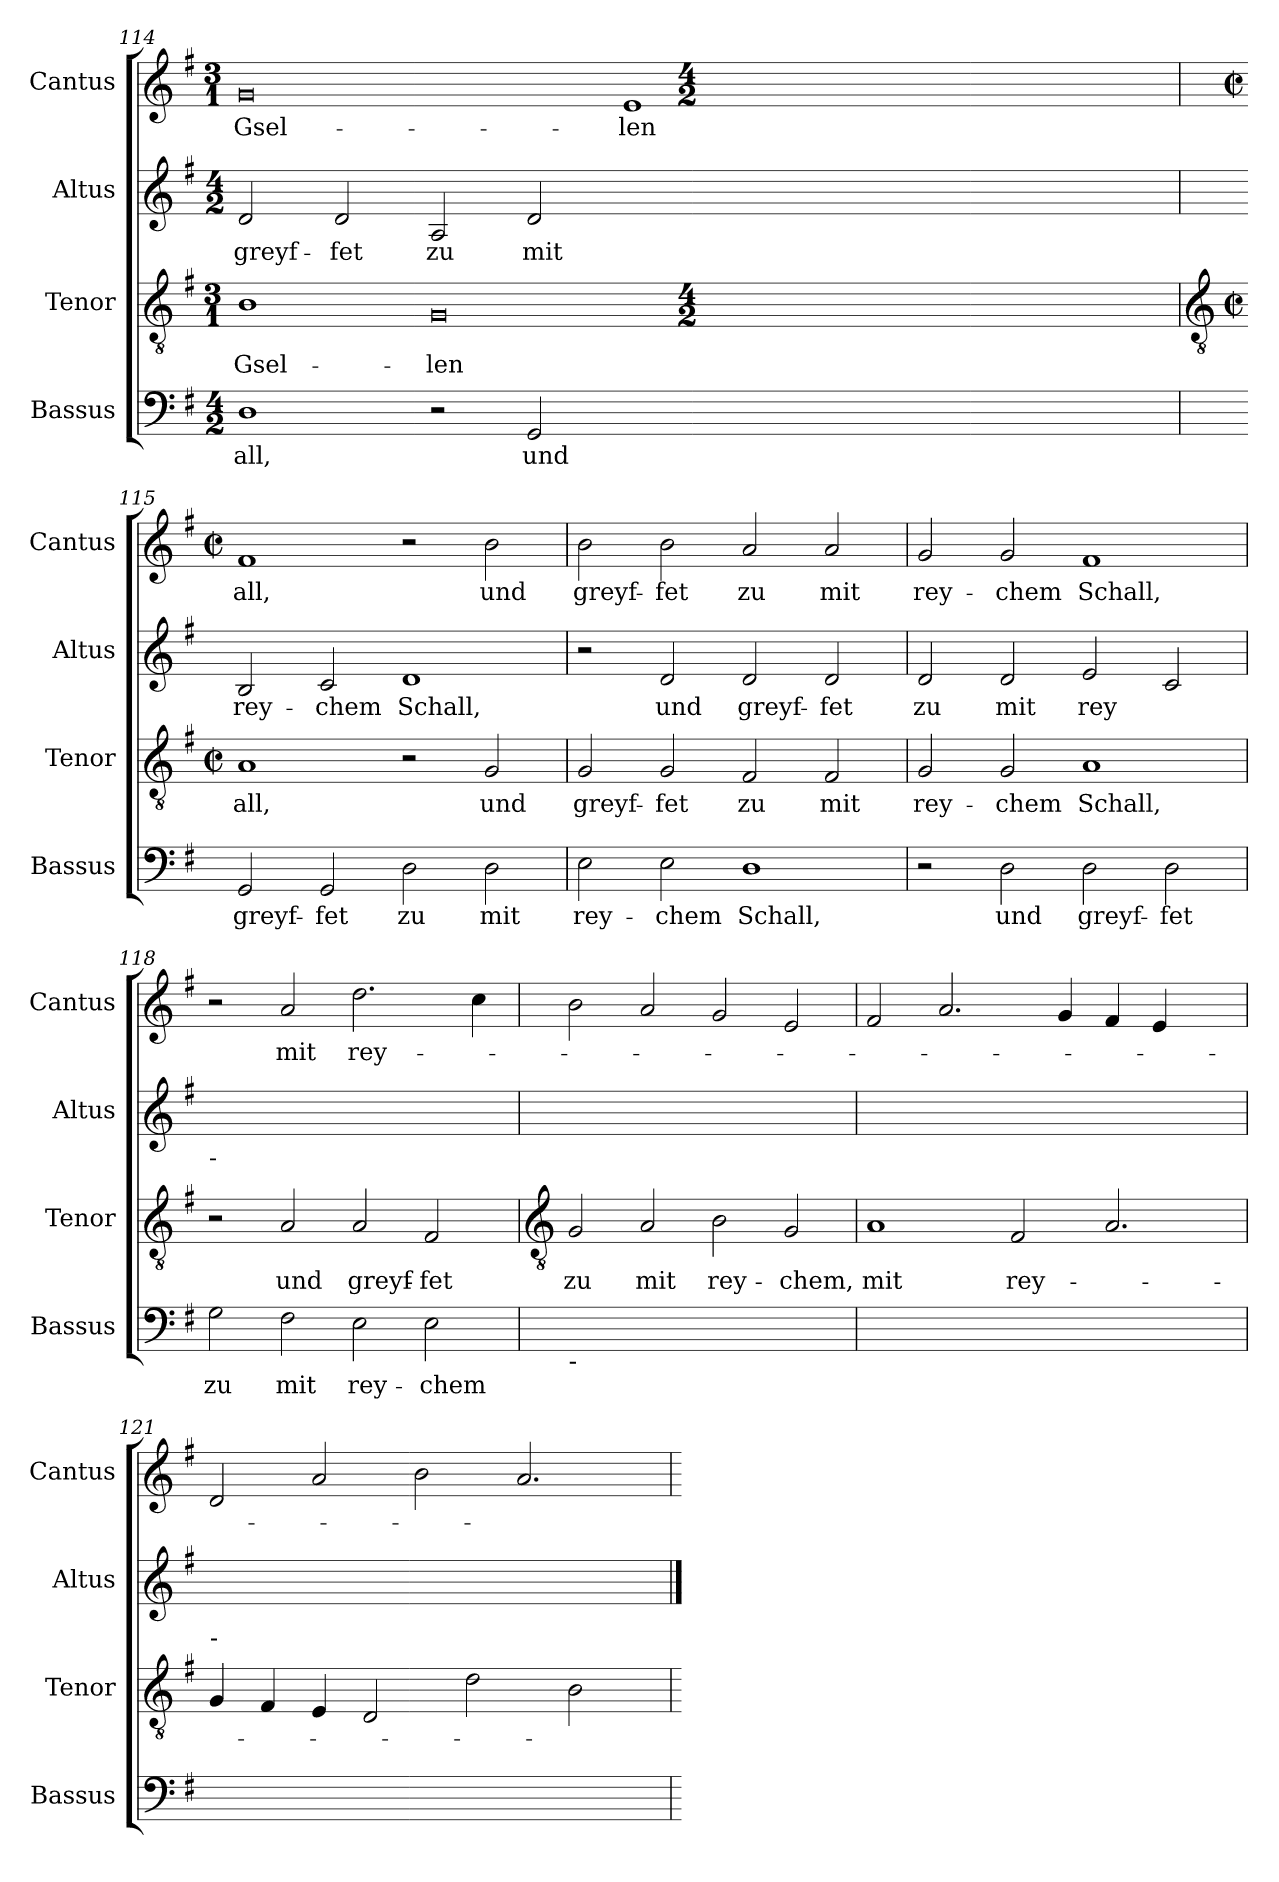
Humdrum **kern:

**kern	**text	**kern	**text	**kern	**text	**kern	**text
*part4	*part4	*part3	*part3	*part2	*part2	*part1	*part1
*staff4	*staff4	*staff3	*staff3	*staff2	*staff2	*staff1	*staff1
*I"Bassus	*	*I"Tenor	*	*I"Altus	*	*I"Cantus	*
*I'Bassus	*	*I'Tenor	*	*I'Altus	*	*I'Cantus	*
!!LO:LB:g=z
*clefF4	*	*clefGv2	*	*clefG2	*	*clefG2	*
*k[f#]	*	*k[f#]	*	*k[f#]	*	*k[f#]	*
*G:	*	*G:	*	*G:	*	*G:	*
*M4/2	*	*M3/1	*	*M4/2	*	*M3/1	*
=114	=114	=114	=114	=114	=114	=114	=114
!	!LO:LY:b	!	!LO:LY:b	!	!LO:LY:b	!	!LO:LY:b
1D	all,	1B	Gsel-	2d	greyf-	0g	Gsel-
!	!	!	!	!	!LO:LY:b	!	!
.	.	.	.	2d	-fet	.	.
!	!	!	!LO:LY:b	!	!LO:LY:b	!	!
2r	.	0G	-len	2A	zu	.	.
!	!LO:LY:b	!	!	!	!LO:LY:b	!	!
2GG	und	.	.	2d	mit	.	.
!	!	!	!	!	!	!	!LO:LY:b
1ryy	.	.	.	1ryy	.	1e	-len
*	*	*M4/2	*	*	*	*M4/2	*
*	*	*met(c|)	*	*	*	*met(c|)	*
!!LO:LB:g=z
=115	=115	=115	=115	=115	=115	=115	=115
*	*	*clefGv2	*	*	*	*	*
*	*	*M4/2	*	*	*	*M4/2	*
*	*	*met(c|)	*	*	*	*met(c|)	*
!	!LO:LY:b	!	!LO:LY:b	!	!LO:LY:b	!	!LO:LY:b
2GG	greyf-	1A	all,	2B	rey-	1f#	all,
!	!LO:LY:b	!	!	!	!LO:LY:b	!	!
2GG	-fet	.	.	2c	-chem	.	.
!	!LO:LY:b	!	!	!	!LO:LY:b	!	!
2D	zu	2r	.	1d	Schall,	2r	.
!	!LO:LY:b	!	!LO:LY:b	!	!	!	!LO:LY:b
2D	mit	2G	und	.	.	2b	und
=116	=116	=116	=116	=116	=116	=116	=116
!	!LO:LY:b	!	!LO:LY:b	!	!	!	!LO:LY:b
2E	rey-	2G	greyf-	2r	.	2b	greyf-
!	!LO:LY:b	!	!LO:LY:b	!	!LO:LY:b	!	!LO:LY:b
2E	-chem	2G	-fet	2d	und	2b	-fet
!	!LO:LY:b	!	!LO:LY:b	!	!LO:LY:b	!	!LO:LY:b
1D	Schall,	2F#	zu	2d	greyf-	2a	zu
!	!	!	!LO:LY:b	!	!LO:LY:b	!	!LO:LY:b
.	.	2F#	mit	2d	-fet	2a	mit
!!LO:LB:g=z
=117	=117	=117	=117	=117	=117	=117	=117
!	!	!	!LO:LY:b	!	!LO:LY:b	!	!LO:LY:b
2r	.	2G	rey-	2d	zu	2g	rey-
!	!LO:LY:b	!	!LO:LY:b	!	!LO:LY:b	!	!LO:LY:b
2D	und	2G	-chem	2d	mit	2g	-chem
!	!LO:LY:b	!	!LO:LY:b	!	!LO:LY:b	!	!LO:LY:b
2D	greyf-	1A	Schall,	2e	rey	1f#	Schall,
!	!LO:LY:b	!	!	!	!	!	!
2D	-fet	.	.	2c	.	.	.
!!LO:LB:g=z
=118	=118	=118	=118	=118	=118	=118	=118
!	!	!	!	!LO:TX:b:t=-	!	!	!
!	!LO:LY:b	!	!	!	!LO:LY:b	!	!
2G	zu	2r	.	[0dyy	chem	2r	.
!	!LO:LY:b	!	!LO:LY:b	!	!	!	!LO:LY:b
2F#	mit	2A	und	.	.	2a	mit
!	!LO:LY:b	!	!LO:LY:b	!	!	!	!LO:LY:b
2E	rey-	2A	greyf-	.	.	2.dd	rey-
!	!LO:LY:b	!	!LO:LY:b	!	!	!	!
2E	-chem	2F#	-fet	.	.	.	.
.	.	.	.	.	.	4cc	.
!!LO:LB:g=z
=119	=119	=119	=119	=119	=119	=119	=119
*	*	*clefGv2	*	*	*	*	*
!LO:TX:b:t=-	!	!	!	!	!	!	!
!	!	!	!LO:LY:b	!	!	!	!
[0Dyy	.	2G	zu	0dyy_	.	2b	.
!	!	!	!LO:LY:b	!	!	!	!
.	.	2A	mit	.	.	2a	.
!	!	!	!LO:LY:b	!	!	!	!
.	.	2B	rey-	.	.	2g	.
!	!	!	!LO:LY:b	!	!	!	!
.	.	2G	-chem,	.	.	2e	.
=120	=120	=120	=120	=120	=120	=120	=120
!	!	!	!LO:LY:b	!	!	!	!
0Dyy_	.	1A	mit	1.dyy_	.	2f#	.
.	.	.	.	.	.	2.a	.
!	!	!	!LO:LY:b	!	!	!	!
.	.	2F#	rey-	.	.	.	.
.	.	.	.	.	.	4g	.
.	.	2.A	.	2dyy]	.	4f#	.
.	.	.	.	.	.	4e	.
4ryy	.	.	.	4ryy	.	4ryy	.
=121	=121	=121	=121	=121	=121	=121	=121
!	!	!	!	!LO:TX:b:t=-	!	!	!
!	!	!	!	!	!LO:LY:b	!	!
1.Dyy_	.	4G	.	0Byy	Schall.	2d	.
.	.	4F#	.	.	.	.	.
.	.	4E	.	.	.	2a	.
.	.	2D	.	.	.	.	.
.	.	.	.	.	.	2b	.
.	.	2d	.	.	.	.	.
2Dyy]	.	.	.	.	.	2.a	.
.	.	2B	.	.	.	.	.
4ryy	.	.	.	4ryy	.	.	.
=	=	=	=	==	=	=	=
*-	*-	*-	*-	*-	*-	*-	*-
